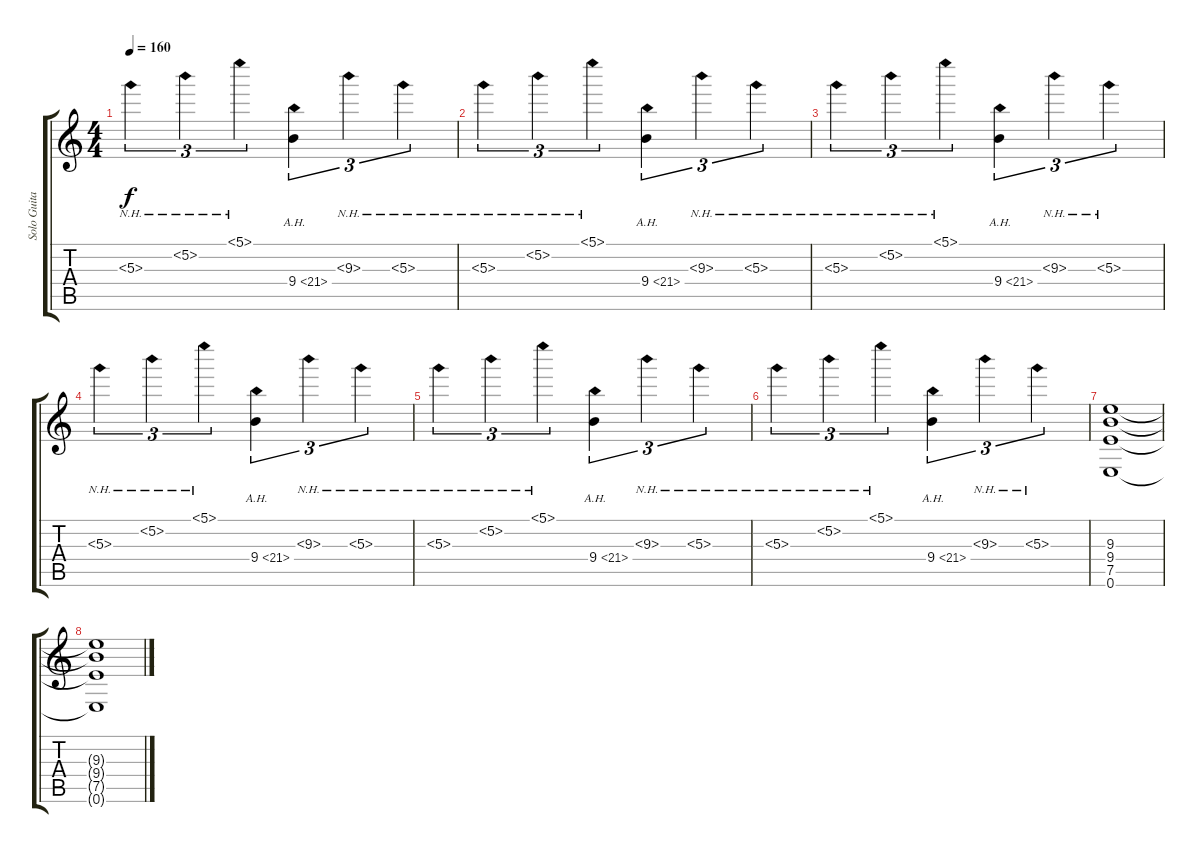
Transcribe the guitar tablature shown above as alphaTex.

\track ("Solo Guitar" "Solo Guita") {instrument distortionguitar}
\staff {score tabs}
\tuning (E4 B3 G3 D3 A2 E2) {hide}
\ts (4 4)
\tempo 160
\clef g2
\ks c
5.3{nh}.4{tu (3 2) dy f} 5.2{nh}.4{tu (3 2)} 5.1{nh}.4{tu (3 2)} 9.4{ah 12}.4{tu (3 2)} 9.3{nh}.4{tu (3 2)} 5.3{nh}.4{tu (3 2)} |
5.3{nh}.4{tu (3 2)} 5.2{nh}.4{tu (3 2)} 5.1{nh}.4{tu (3 2)} 9.4{ah 12}.4{tu (3 2)} 9.3{nh}.4{tu (3 2)} 5.3{nh}.4{tu (3 2)} |
5.3{nh}.4{tu (3 2)} 5.2{nh}.4{tu (3 2)} 5.1{nh}.4{tu (3 2)} 9.4{ah 12}.4{tu (3 2)} 9.3{nh}.4{tu (3 2)} 5.3{nh}.4{tu (3 2)} |
5.3{nh}.4{tu (3 2)} 5.2{nh}.4{tu (3 2)} 5.1{nh}.4{tu (3 2)} 9.4{ah 12}.4{tu (3 2)} 9.3{nh}.4{tu (3 2)} 5.3{nh}.4{tu (3 2)} |
5.3{nh}.4{tu (3 2)} 5.2{nh}.4{tu (3 2)} 5.1{nh}.4{tu (3 2)} 9.4{ah 12}.4{tu (3 2)} 9.3{nh}.4{tu (3 2)} 5.3{nh}.4{tu (3 2)} |
5.3{nh}.4{tu (3 2)} 5.2{nh}.4{tu (3 2)} 5.1{nh}.4{tu (3 2)} 9.4{ah 12}.4{tu (3 2)} 9.3{nh}.4{tu (3 2)} 5.3{nh}.4{tu (3 2)} |
(9.3 9.4 7.5 0.6).1 |
(9.3{t} 9.4{t} 7.5{t} 0.6{t}).1
